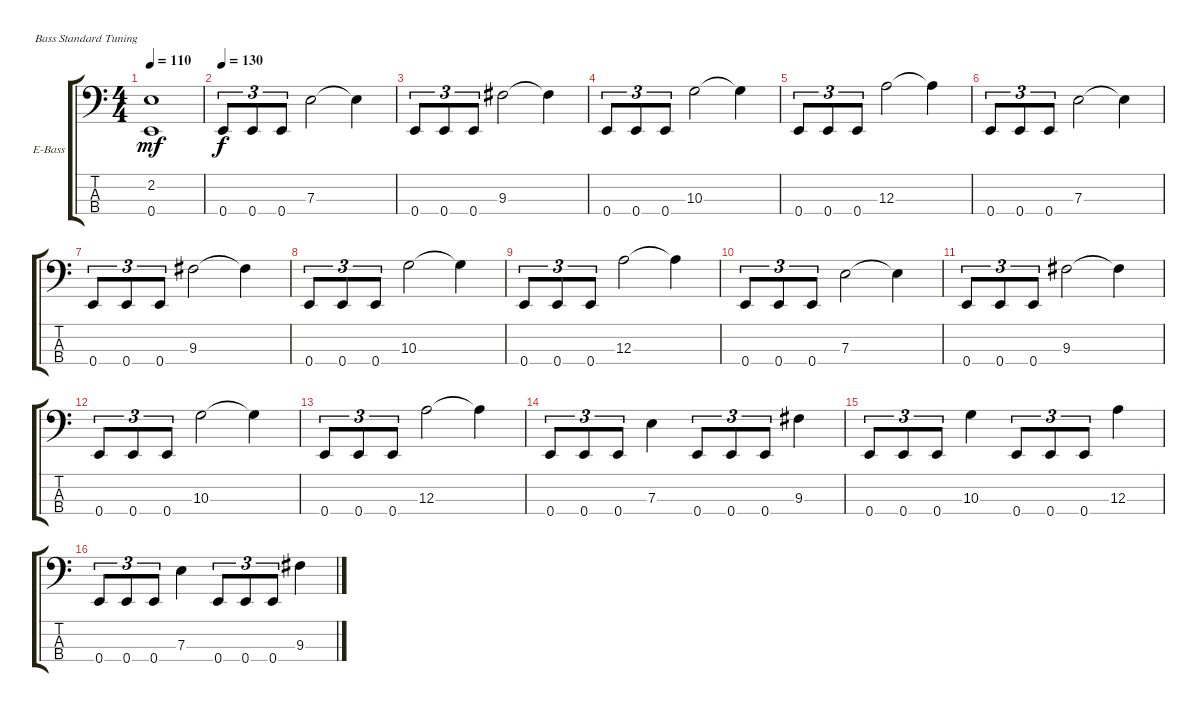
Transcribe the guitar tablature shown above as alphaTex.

\bracketExtendMode groupsimilarinstruments
\firstSystemTrackNameOrientation horizontal
\otherSystemsTrackNameOrientation horizontal
\track ("Electric Bass" "E-Bass") {instrument electricbassfinger}
\staff {score tabs}
\tuning (G2 D2 A1 E1)
\ts (4 4)
\tempo 110
\clef f4
\ks c
(0.4{t} 2.2{t}).1{dy mf} |
\tempo 130
0.4.8{tu (3 2) dy f} 0.4.8{tu (3 2)} 0.4.8{tu (3 2)} 7.3.2 7.3{t}.4 |
0.4.8{tu (3 2)} 0.4.8{tu (3 2)} 0.4.8{tu (3 2)} 9.3.2 9.3{t}.4 |
0.4.8{tu (3 2)} 0.4.8{tu (3 2)} 0.4.8{tu (3 2)} 10.3.2 10.3{t}.4 |
0.4.8{tu (3 2)} 0.4.8{tu (3 2)} 0.4.8{tu (3 2)} 12.3.2 12.3{t}.4 |
0.4.8{tu (3 2)} 0.4.8{tu (3 2)} 0.4.8{tu (3 2)} 7.3.2 7.3{t}.4 |
0.4.8{tu (3 2)} 0.4.8{tu (3 2)} 0.4.8{tu (3 2)} 9.3.2 9.3{t}.4 |
0.4.8{tu (3 2)} 0.4.8{tu (3 2)} 0.4.8{tu (3 2)} 10.3.2 10.3{t}.4 |
0.4.8{tu (3 2)} 0.4.8{tu (3 2)} 0.4.8{tu (3 2)} 12.3.2 12.3{t}.4 |
0.4.8{tu (3 2)} 0.4.8{tu (3 2)} 0.4.8{tu (3 2)} 7.3.2 7.3{t}.4 |
0.4.8{tu (3 2)} 0.4.8{tu (3 2)} 0.4.8{tu (3 2)} 9.3.2 9.3{t}.4 |
0.4.8{tu (3 2)} 0.4.8{tu (3 2)} 0.4.8{tu (3 2)} 10.3.2 10.3{t}.4 |
0.4.8{tu (3 2)} 0.4.8{tu (3 2)} 0.4.8{tu (3 2)} 12.3.2 12.3{t}.4 |
0.4.8{tu (3 2)} 0.4.8{tu (3 2)} 0.4.8{tu (3 2)} 7.3.4 0.4.8{tu (3 2)} 0.4.8{tu (3 2)} 0.4.8{tu (3 2)} 9.3.4 |
0.4.8{tu (3 2)} 0.4.8{tu (3 2)} 0.4.8{tu (3 2)} 10.3.4 0.4.8{tu (3 2)} 0.4.8{tu (3 2)} 0.4.8{tu (3 2)} 12.3.4 |
0.4.8{tu (3 2)} 0.4.8{tu (3 2)} 0.4.8{tu (3 2)} 7.3.4 0.4.8{tu (3 2)} 0.4.8{tu (3 2)} 0.4.8{tu (3 2)} 9.3.4
